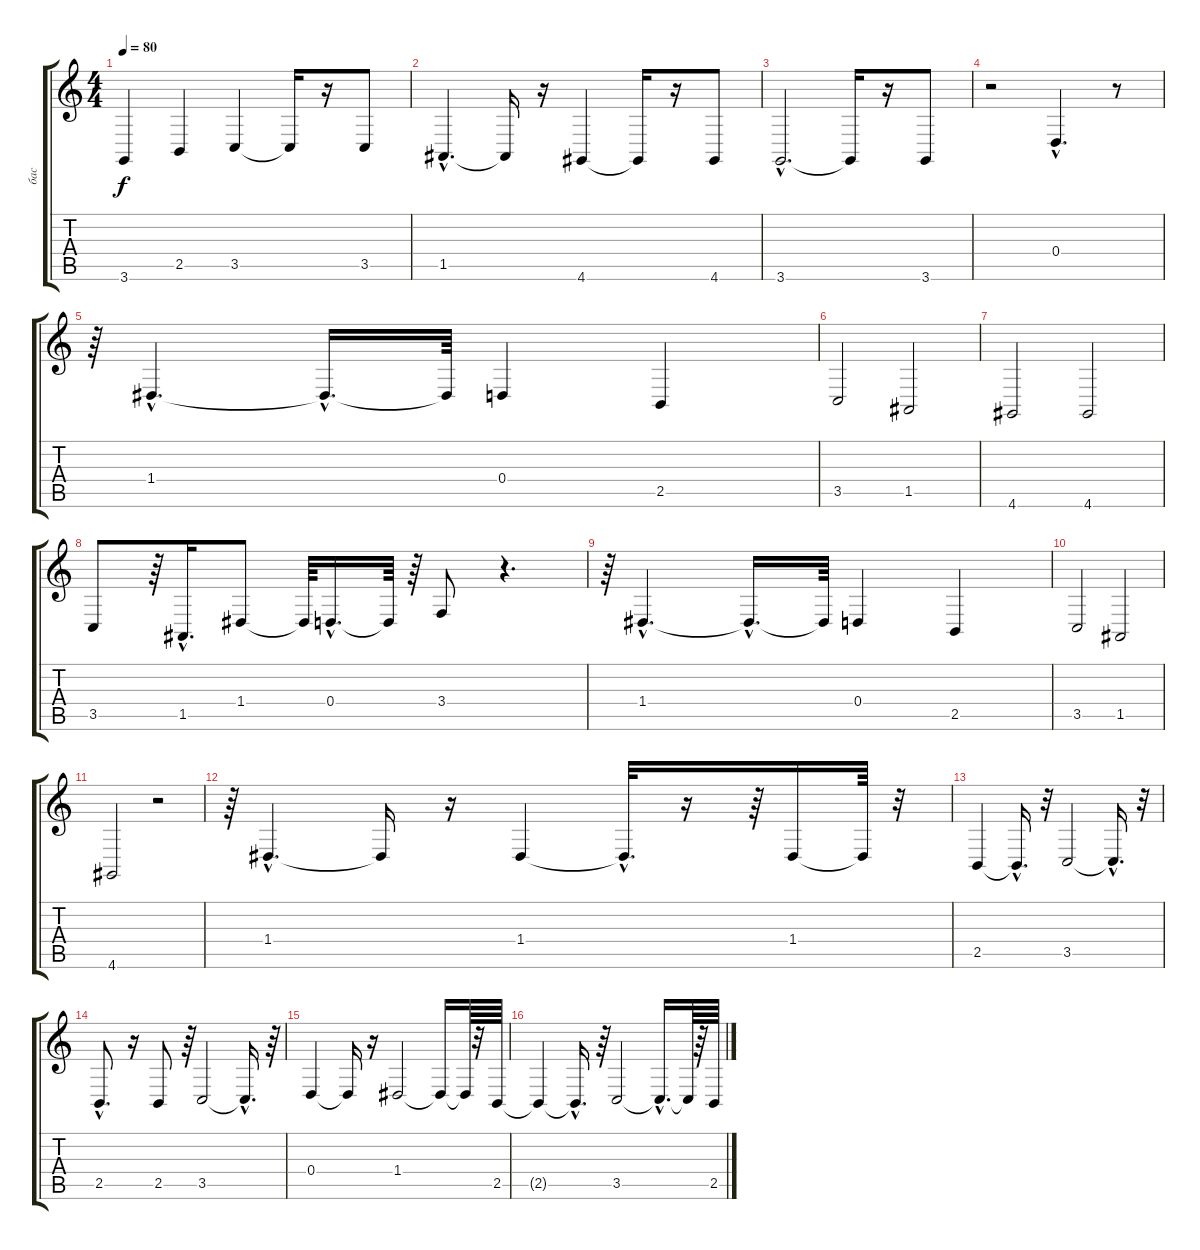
\track ("бас" "бас") {instrument trumpet}
\staff {score tabs}
\tuning (E4 B3 G3 D3 A2 E2) {hide}
\ts (4 4)
\tempo 80
\clef g2
\ks c
3.6.4{dy f} 2.5.4 3.5.4 3.5{t}.16 r.16 3.5.8 |
1.5{hac}.4{d} 1.5{t}.16 r.16 4.6.4 4.6{t}.16 r.16 4.6.8 |
3.6{hac}.2{d} 3.6{t}.16 r.16 3.6.8 |
r.2 0.4{hac}.4{d} r.8 |
r.64 1.4{hac}.4{d} 1.4{hac t}.16{d} 1.4{t}.64 0.4.4 2.5.4 |
3.5.2 1.5.2 |
4.6.2 4.6.2 |
3.5.8 r.64 1.5{hac}.16{d} 1.4.8 1.4{t}.64 0.4{hac}.16{d} 0.4{t}.64 r.64 3.4.8 r.4{d} |
r.64 1.4{hac}.4{d} 1.4{hac t}.16{d} 1.4{t}.64 0.4.4 2.5.4 |
3.5.2 1.5.2 |
4.6.2 r.2 |
r.64 1.4{hac}.4{d} 1.4{t}.16 r.16 1.4.4 1.4{hac t}.32{d} r.16 r.64 1.4.16 1.4{t}.64 r.32 |
2.5.4 2.5{hac t}.16{d} r.32 3.5.2 3.5{hac t}.16{d} r.32 |
2.5{hac}.8{d} r.16 2.5.8 r.64 3.5.2 3.5{hac t}.16{d} r.64 |
0.4.4 0.4{t}.16 r.16 1.4.2 1.4{t}.16 1.4{t}.64 r.32 2.5.64 |
2.5{t}.4 2.5{hac t}.16{d} r.64 3.5.2 3.5{hac t}.16{d} 3.5{t}.64 r.64 2.5.64
